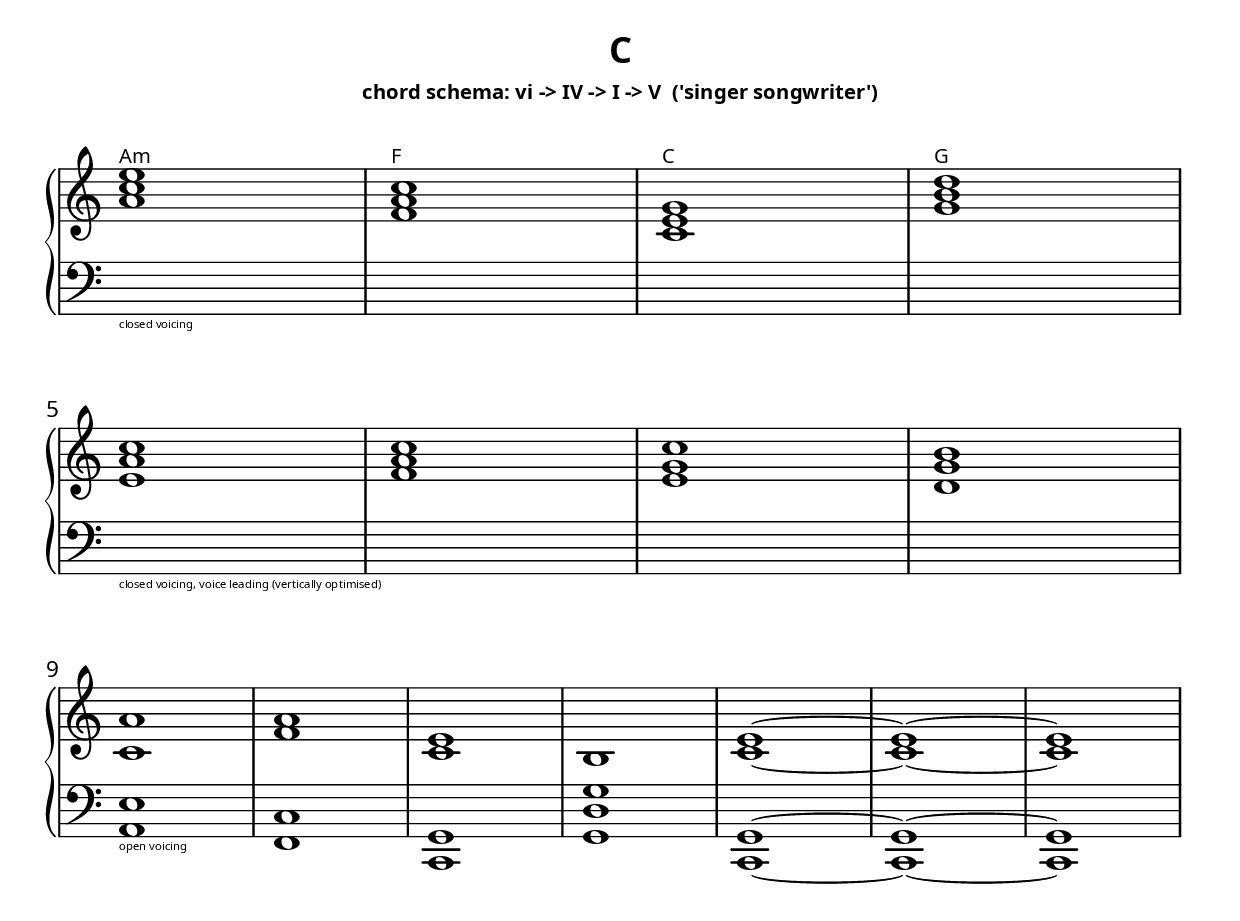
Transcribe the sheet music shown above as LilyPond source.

\language "english"
\version "2.22.2"
\include "../../util/markup.util.ly"

% -------------------------------------------------------------------------------- %
% Notation                                                                         %
% -------------------------------------------------------------------------------- %
harmonyChords = {
  \fixed c' {
    \chordmode {
      a1:m |
      f |
      c |
      g |
    }
  }
}

harmonyTreble = {
  \fixed c' {
    <a c' e'>1  |
    <f a c'>1 |
    <c e g>1 |
    <g b d'>1 |

    \break

    <a c' e> |
    <f a c'> |
    <c' e g> |
    <g b d> |

    \break 

    <c a> |
    <a f> |
    <e c> |
    <b,> |

    <e c>~ | <e c>~ | <e c> |
  }
}

harmonyBass = {
\fixed c' {
    s1_"closed voicing" |
    s1 |
    s1 |
    s1 |

    %

    s1_"closed voicing, voice leading (vertically optimised)" |
    s1 |
    s1 |
    s1 |  
    
    %

    <a,, e,>_"open voicing" |
    <f,, c,> |
    <c,, g,,> |
    <g,, d, g,> |

    <c,, g,,>~ | <c,, g,,>~ | <c,, g,,> |
  }
}

% -------------------------------------------------------------------------------- %
% Voicings                                                                         %
% -------------------------------------------------------------------------------- %
voiceHarmonyTreble = {
  \new Voice {
    \set midiInstrument = #"synthstrings 1"
    \harmonyTreble
  }
}

voiceHarmonyBass = {
  \new Voice {
    \set midiInstrument = #"synthstrings 1"
    \harmonyBass
  }
}

% -------------------------------------------------------------------------------- %
% Live Score                                                                       %
% -------------------------------------------------------------------------------- %
\markup \vspace #1

\score {  
<< 

  \new PianoStaff \with {
    \omit TimeSignature
  } 

  <<
  \new Staff = "up" {  
    \key c \major
    \once \hide Score.MetronomeMark % Hide for midi
    \tempo 4 = 200

    << \voiceHarmonyTreble >>
  }
  
  \new Staff = "down" {
    \key c \major
    \clef bass

    << \voiceHarmonyBass >>
  }
  >>

>>

  \midi {
    \context {
      \Staff
      \remove "Staff_performer" 
    }
    \context {
      \Voice
      \consists "Staff_performer"
    }
  }  
}

% -------------------------------------------------------------------------------- %
% Engraving Score                                                                  %
% -------------------------------------------------------------------------------- %
\header {
  title = "C"
  subtitle = \markup { \fontsize #-2 "chord schema: vi -> IV -> I -> V  ('singer songwriter')" }
}

\score {
<<

  % Chords
  \new ChordNames {
    \harmonyChords
  }

  % Notation
  \new PianoStaff \with {
    \omit TimeSignature
  } 
  <<
    \new Staff = "up" {
      \key c \major
      << \voiceHarmonyTreble >>
    }

    \new Staff = "down" {
      \key c \major
      \clef bass
      << \voiceHarmonyBass >>
    }

  >>

>>

\layout {}
}

